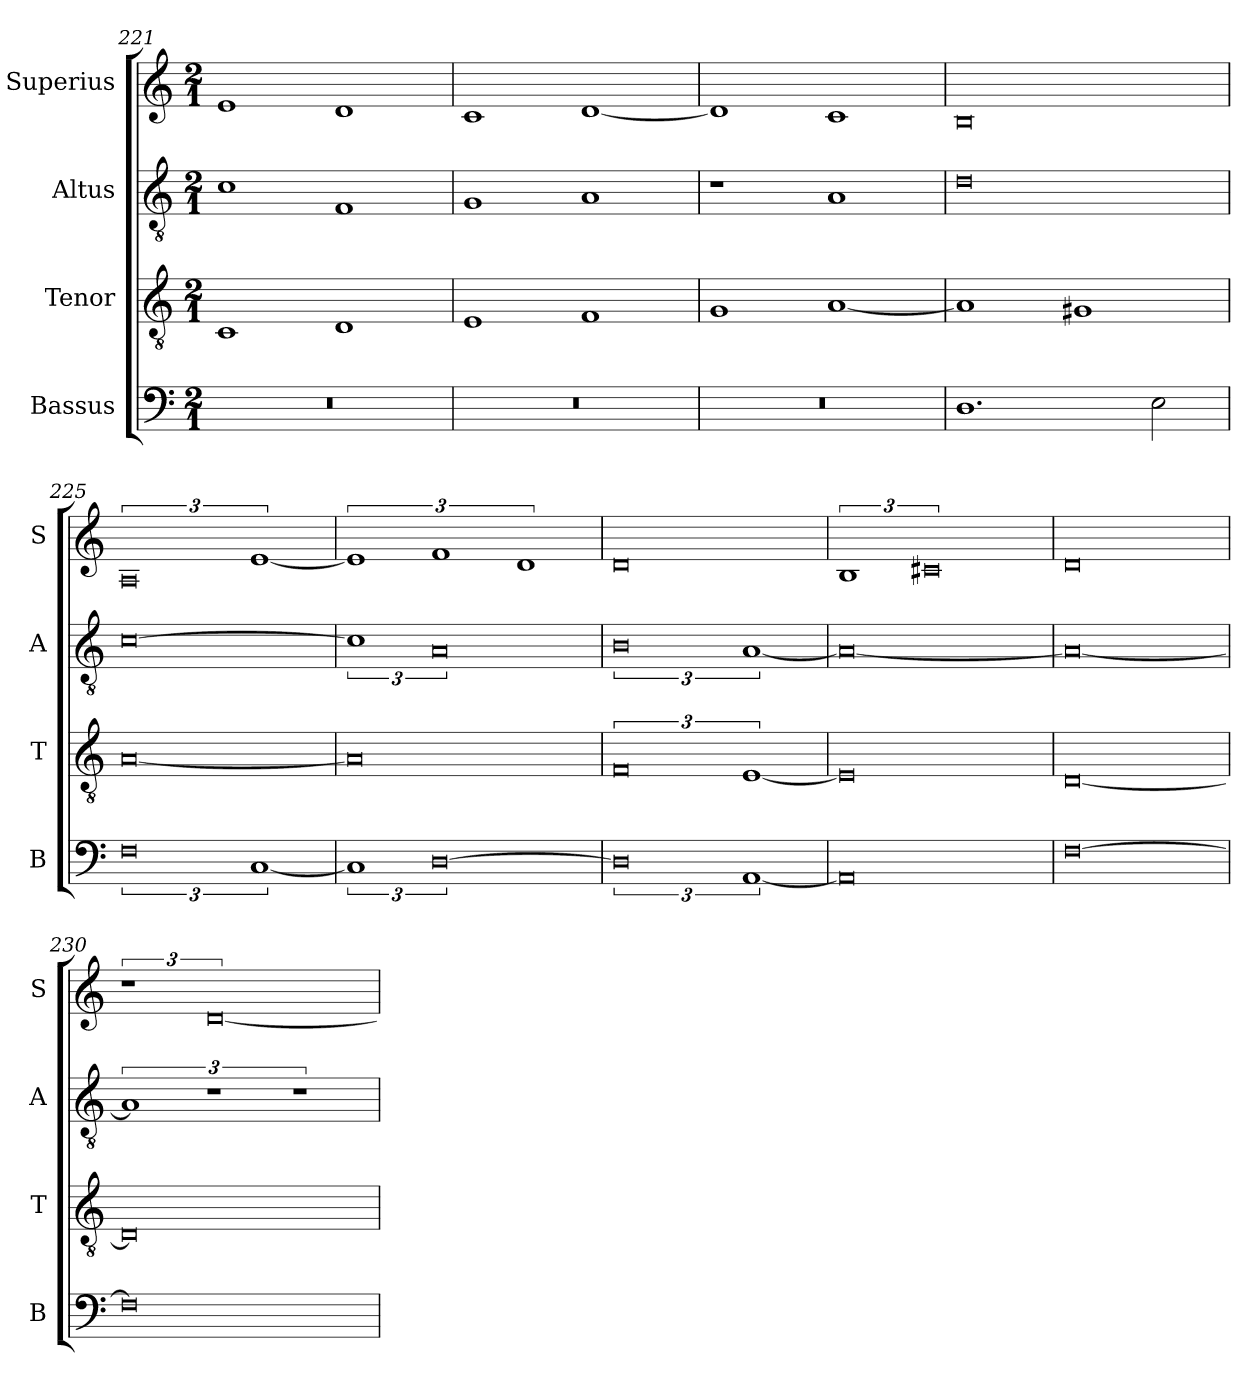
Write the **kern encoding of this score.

**kern	**kern	**kern	**kern
*part4	*part3	*part2	*part1
*staff4	*staff3	*staff2	*staff1
*I"Bassus	*I"Tenor	*I"Altus	*I"Superius
*I'B	*I'T	*I'A	*I'S
*clefF4	*clefGv2	*clefGv2	*clefG2
*k[]	*k[]	*k[]	*k[]
*M2/1	*M2/1	*M2/1	*M2/1
=221	=221	=221	=221
0r	1C	1c	1e
.	1D	1F	1d
=222	=222	=222	=222
0r	1E	1G	1c
.	1F	1A	[1d
=223	=223	=223	=223
0r	1G	1r	1d]
.	[1A	1A	1c
=224	=224	=224	=224
1.D	1A]	0d	0B
.	1G#X	.	.
2E\	.	.	.
=225	=225	=225	=225
3%4F	[0A	[0c	3%4A
[3%2C	.	.	[3%2e
=226	=226	=226	=226
3%2C]	0A]	3%2c]	3%2e]
[3%4D	.	3%4A	3%2f
.	.	.	3%2d
=227	=227	=227	=227
3%4D]	3%4F	3%4B	0d
[3%2AA	[3%2E	[3%2A	.
=228	=228	=228	=228
0AA]	0E]	0A_	3%2B
.	.	.	3%4c#X
=229	=229	=229	=229
[0F	[0D	0A_	0d
=230	=230	=230	=230
0F]	0D]	3%2A]	3%2r
.	.	3%2r	[3%4d
.	.	3%2r	.
=	=	=	=
*-	*-	*-	*-
